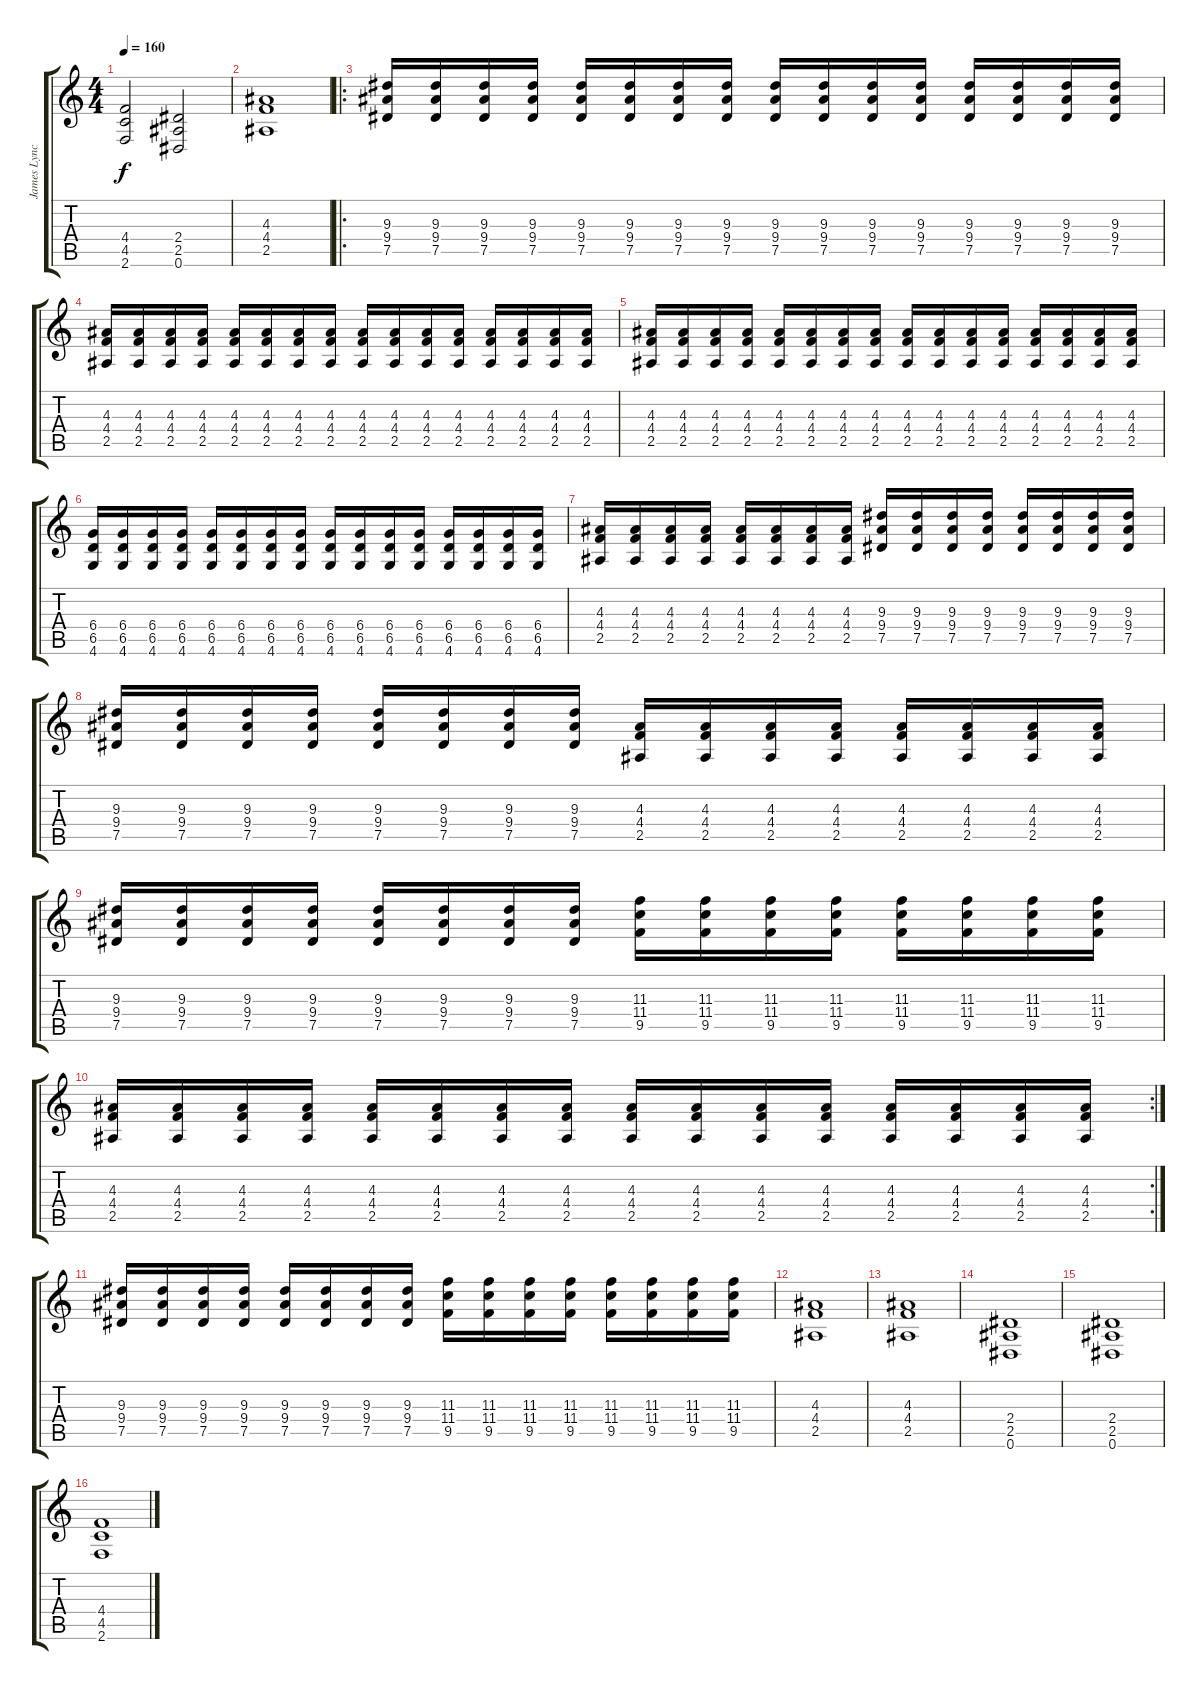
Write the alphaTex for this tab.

\track ("James Lynch" "James Lync") {instrument distortionguitar}
\staff {score tabs}
\tuning (Eb4 Bb3 Gb3 Db3 Ab2 Eb2) {hide}
\ts (4 4)
\tempo 160
\clef g2
\ks c
(4.4 4.5 2.6).2{dy f} (2.4 2.5 0.6).2 |
(4.3 4.4 2.5).1 |
\ro
(9.3 9.4 7.5).16 (9.3 9.4 7.5).16 (9.3 9.4 7.5).16 (9.3 9.4 7.5).16 (9.3 9.4 7.5).16 (9.3 9.4 7.5).16 (9.3 9.4 7.5).16 (9.3 9.4 7.5).16 (9.3 9.4 7.5).16 (9.3 9.4 7.5).16 (9.3 9.4 7.5).16 (9.3 9.4 7.5).16 (9.3 9.4 7.5).16 (9.3 9.4 7.5).16 (9.3 9.4 7.5).16 (9.3 9.4 7.5).16 |
(4.3 4.4 2.5).16 (4.3 4.4 2.5).16 (4.3 4.4 2.5).16 (4.3 4.4 2.5).16 (4.3 4.4 2.5).16 (4.3 4.4 2.5).16 (4.3 4.4 2.5).16 (4.3 4.4 2.5).16 (4.3 4.4 2.5).16 (4.3 4.4 2.5).16 (4.3 4.4 2.5).16 (4.3 4.4 2.5).16 (4.3 4.4 2.5).16 (4.3 4.4 2.5).16 (4.3 4.4 2.5).16 (4.3 4.4 2.5).16 |
(4.3 4.4 2.5).16 (4.3 4.4 2.5).16 (4.3 4.4 2.5).16 (4.3 4.4 2.5).16 (4.3 4.4 2.5).16 (4.3 4.4 2.5).16 (4.3 4.4 2.5).16 (4.3 4.4 2.5).16 (4.3 4.4 2.5).16 (4.3 4.4 2.5).16 (4.3 4.4 2.5).16 (4.3 4.4 2.5).16 (4.3 4.4 2.5).16 (4.3 4.4 2.5).16 (4.3 4.4 2.5).16 (4.3 4.4 2.5).16 |
(6.4 6.5 4.6).16 (6.4 6.5 4.6).16 (6.4 6.5 4.6).16 (6.4 6.5 4.6).16 (6.4 6.5 4.6).16 (6.4 6.5 4.6).16 (6.4 6.5 4.6).16 (6.4 6.5 4.6).16 (6.4 6.5 4.6).16 (6.4 6.5 4.6).16 (6.4 6.5 4.6).16 (6.4 6.5 4.6).16 (6.4 6.5 4.6).16 (6.4 6.5 4.6).16 (6.4 6.5 4.6).16 (6.4 6.5 4.6).16 |
(4.3 4.4 2.5).16 (4.3 4.4 2.5).16 (4.3 4.4 2.5).16 (4.3 4.4 2.5).16 (4.3 4.4 2.5).16 (4.3 4.4 2.5).16 (4.3 4.4 2.5).16 (4.3 4.4 2.5).16 (9.3 9.4 7.5).16 (9.3 9.4 7.5).16 (9.3 9.4 7.5).16 (9.3 9.4 7.5).16 (9.3 9.4 7.5).16 (9.3 9.4 7.5).16 (9.3 9.4 7.5).16 (9.3 9.4 7.5).16 |
(9.3 9.4 7.5).16 (9.3 9.4 7.5).16 (9.3 9.4 7.5).16 (9.3 9.4 7.5).16 (9.3 9.4 7.5).16 (9.3 9.4 7.5).16 (9.3 9.4 7.5).16 (9.3 9.4 7.5).16 (4.3 4.4 2.5).16 (4.3 4.4 2.5).16 (4.3 4.4 2.5).16 (4.3 4.4 2.5).16 (4.3 4.4 2.5).16 (4.3 4.4 2.5).16 (4.3 4.4 2.5).16 (4.3 4.4 2.5).16 |
(9.3 9.4 7.5).16 (9.3 9.4 7.5).16 (9.3 9.4 7.5).16 (9.3 9.4 7.5).16 (9.3 9.4 7.5).16 (9.3 9.4 7.5).16 (9.3 9.4 7.5).16 (9.3 9.4 7.5).16 (11.3 11.4 9.5).16 (11.3 11.4 9.5).16 (11.3 11.4 9.5).16 (11.3 11.4 9.5).16 (11.3 11.4 9.5).16 (11.3 11.4 9.5).16 (11.3 11.4 9.5).16 (11.3 11.4 9.5).16 |
\rc 2
(4.3 4.4 2.5).16 (4.3 4.4 2.5).16 (4.3 4.4 2.5).16 (4.3 4.4 2.5).16 (4.3 4.4 2.5).16 (4.3 4.4 2.5).16 (4.3 4.4 2.5).16 (4.3 4.4 2.5).16 (4.3 4.4 2.5).16 (4.3 4.4 2.5).16 (4.3 4.4 2.5).16 (4.3 4.4 2.5).16 (4.3 4.4 2.5).16 (4.3 4.4 2.5).16 (4.3 4.4 2.5).16 (4.3 4.4 2.5).16 |
(9.3 9.4 7.5).16 (9.3 9.4 7.5).16 (9.3 9.4 7.5).16 (9.3 9.4 7.5).16 (9.3 9.4 7.5).16 (9.3 9.4 7.5).16 (9.3 9.4 7.5).16 (9.3 9.4 7.5).16 (11.3 11.4 9.5).16 (11.3 11.4 9.5).16 (11.3 11.4 9.5).16 (11.3 11.4 9.5).16 (11.3 11.4 9.5).16 (11.3 11.4 9.5).16 (11.3 11.4 9.5).16 (11.3 11.4 9.5).16 |
(4.3 4.4 2.5).1 |
(4.3 4.4 2.5).1 |
(2.4 2.5 0.6).1 |
(2.4 2.5 0.6).1 |
(4.4 4.5 2.6).1
